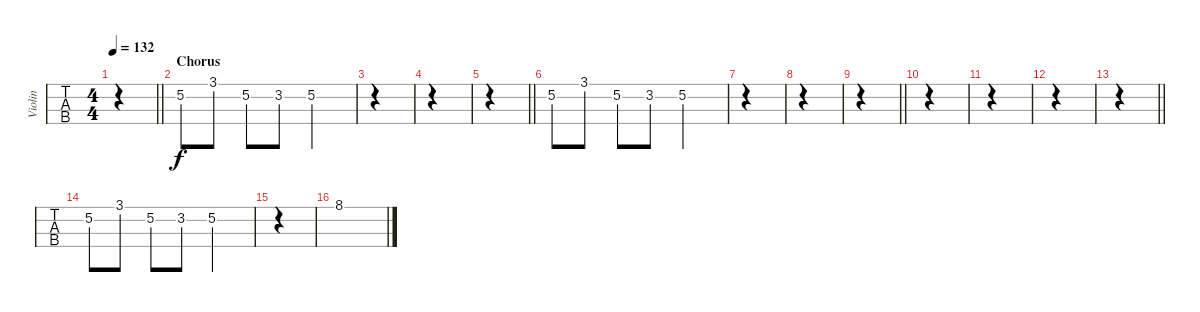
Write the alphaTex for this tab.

\track ("Violin" "Violin") {instrument violin}
\staff {tabs}
\tuning (E5 A4 D4 G3) {hide}
\ts (4 4)
\tempo 132
\clef g2
\barLineRight lightlight
\ks bb
|
\section ("" "Chorus")
5.2.8 3.1.8 5.2.8 3.2.8 5.2.2 |
|
|
\barLineRight lightlight
|
5.2.8 3.1.8 5.2.8 3.2.8 5.2.2 |
|
|
\barLineRight lightlight
|
|
|
|
\barLineRight lightlight
|
5.2.8 3.1.8 5.2.8 3.2.8 5.2.2 |
|
8.1.1
